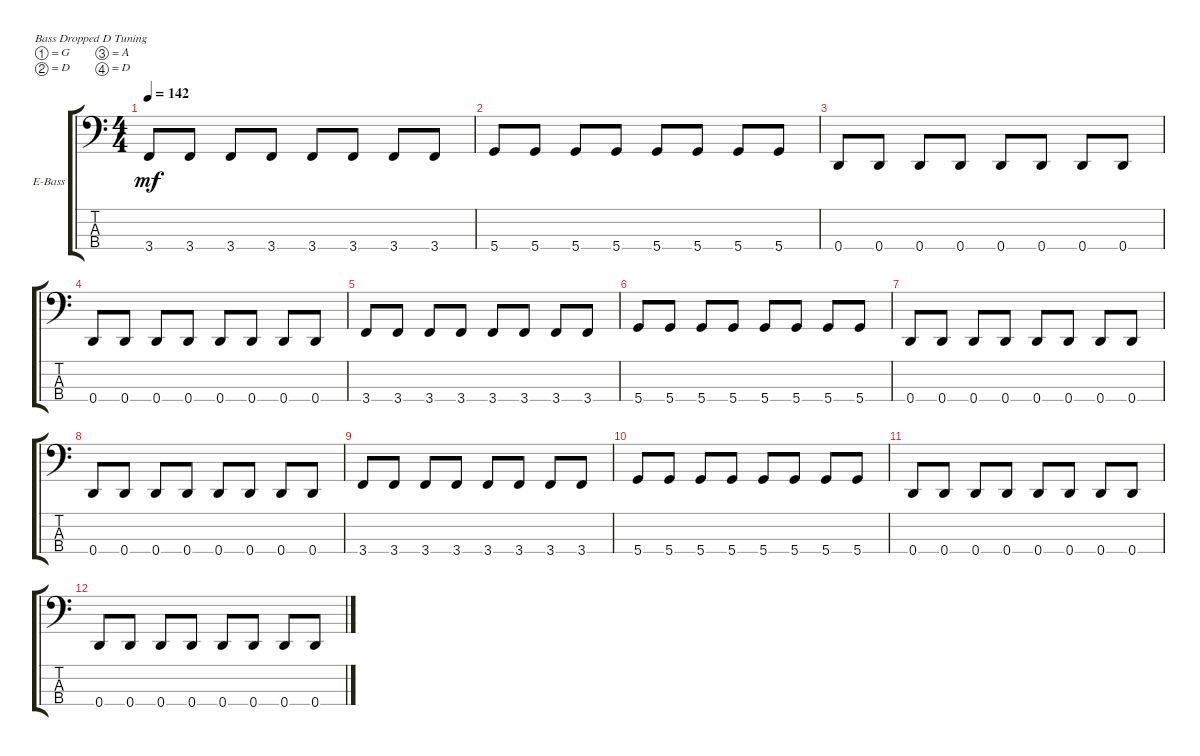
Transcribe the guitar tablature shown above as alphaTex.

\defaultSystemsLayout 4
\bracketExtendMode groupsimilarinstruments
\firstSystemTrackNameOrientation horizontal
\otherSystemsTrackNameOrientation horizontal
\track ("Electric Bass" "E-Bass") {instrument electricbassfinger}
\staff {score tabs}
\tuning (G2 D2 A1 D1)
\ts (4 4)
\tempo 142
\clef f4
\scale
0.333333
\ks c
3.4.8{dy mf} 3.4.8 3.4.8 3.4.8 3.4.8 3.4.8 3.4.8 3.4.8 |
\scale
0.333333 5.4.8 5.4.8 5.4.8 5.4.8 5.4.8 5.4.8 5.4.8 5.4.8 |
\scale
0.333333 0.4.8 0.4.8 0.4.8 0.4.8 0.4.8 0.4.8 0.4.8 0.4.8 |
\scale
0.333333 0.4.8 0.4.8 0.4.8 0.4.8 0.4.8 0.4.8 0.4.8 0.4.8 |
\scale
0.333333 3.4.8 3.4.8 3.4.8 3.4.8 3.4.8 3.4.8 3.4.8 3.4.8 |
\scale
0.333333 5.4.8 5.4.8 5.4.8 5.4.8 5.4.8 5.4.8 5.4.8 5.4.8 |
\scale
0.333333 0.4.8 0.4.8 0.4.8 0.4.8 0.4.8 0.4.8 0.4.8 0.4.8 |
\scale
0.333333 0.4.8 0.4.8 0.4.8 0.4.8 0.4.8 0.4.8 0.4.8 0.4.8 |
\scale
0.333333 3.4.8 3.4.8 3.4.8 3.4.8 3.4.8 3.4.8 3.4.8 3.4.8 |
\scale
0.333333 5.4.8 5.4.8 5.4.8 5.4.8 5.4.8 5.4.8 5.4.8 5.4.8 |
\scale
0.333333 0.4.8 0.4.8 0.4.8 0.4.8 0.4.8 0.4.8 0.4.8 0.4.8 |
\scale
0.333333 0.4.8 0.4.8 0.4.8 0.4.8 0.4.8 0.4.8 0.4.8 0.4.8 |
\scale
0.333333 |
\scale
0.333333 |
\scale
0.333333 |
\scale
0.333333
